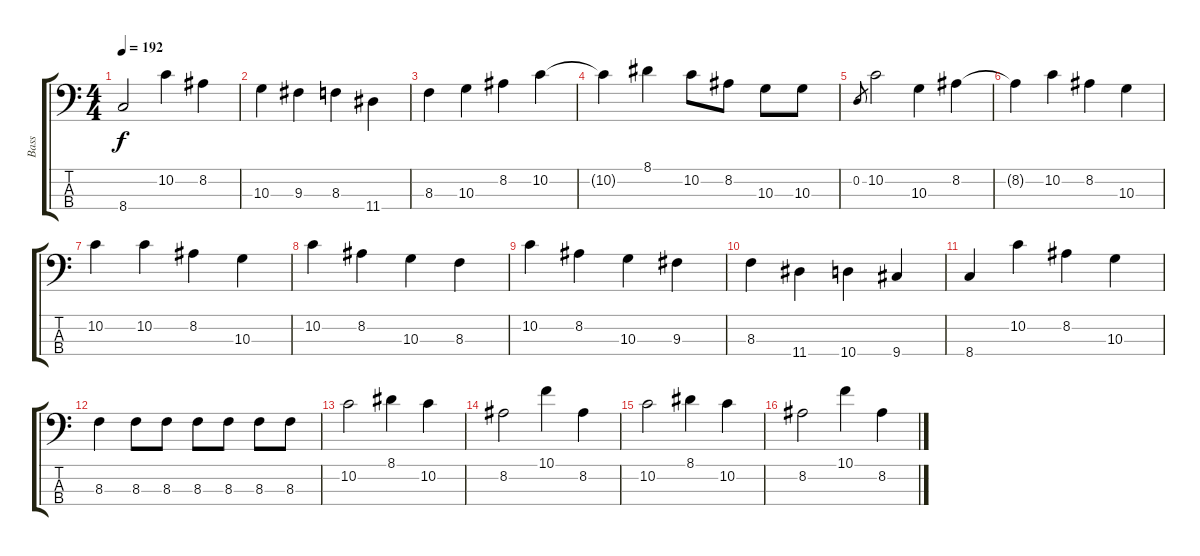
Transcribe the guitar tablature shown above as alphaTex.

\track ("Bass" "Bass") {instrument electricbassfinger}
\staff {score tabs}
\tuning (G2 D2 A1 E1) {hide}
\ts (4 4)
\tempo 192
\clef f4
\ks c
8.4.2{dy f} 10.2.4 8.2.4 |
10.3.4 9.3.4 8.3.4 11.4.4 |
8.3.4 10.3.4 8.2.4 10.2.4 |
10.2{t}.4 8.1.4 10.2.8 8.2.8 10.3.8 10.3.8 |
0.2.8{gr} 10.2.2 10.3.4 8.2.4 |
8.2{t}.4 10.2.4 8.2.4 10.3.4 |
10.2.4 10.2.4 8.2.4 10.3.4 |
10.2.4 8.2.4 10.3.4 8.3.4 |
10.2.4 8.2.4 10.3.4 9.3.4 |
8.3.4 11.4.4 10.4.4 9.4.4 |
8.4.4 10.2.4 8.2.4 10.3.4 |
8.3.4 8.3.8 8.3.8 8.3.8 8.3.8 8.3.8 8.3.8 |
10.2.2 8.1.4 10.2.4 |
8.2.2 10.1.4 8.2.4 |
10.2.2 8.1.4 10.2.4 |
8.2.2 10.1.4 8.2.4
